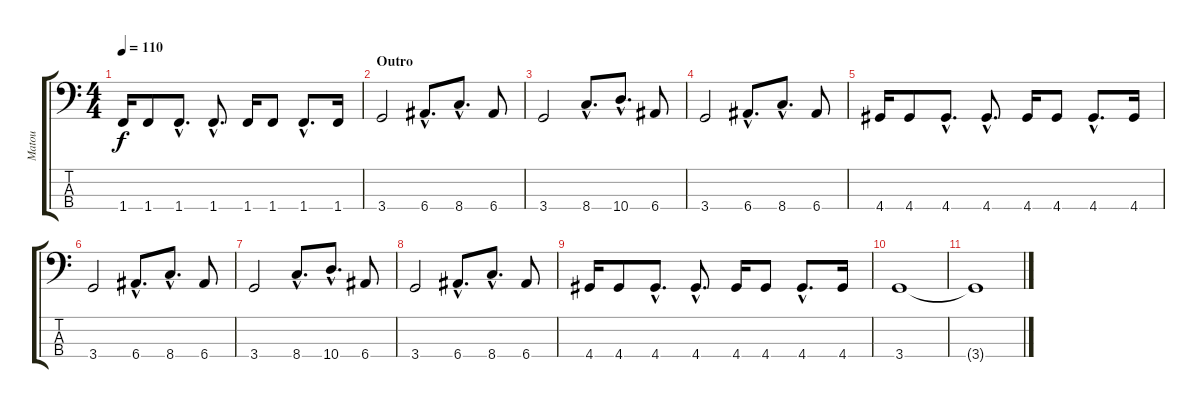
\track ("Matou" "Matou") {instrument slapbass2}
\staff {score tabs}
\tuning (G2 D2 A1 E1) {hide}
\ts (4 4)
\tempo 110
\clef f4
\ks c
1.4.16{dy f} 1.4.8 1.4{hac}.8{d} 1.4{hac}.8{d} 1.4.16 1.4.8 1.4{hac}.8{d} 1.4.16 |
\section ("" "Outro")
3.4.2 6.4{hac}.8{d} 8.4{hac}.8{d} 6.4.8 |
3.4.2 8.4{hac}.8{d} 10.4{hac}.8{d} 6.4.8 |
3.4.2 6.4{hac}.8{d} 8.4{hac}.8{d} 6.4.8 |
4.4.16 4.4.8 4.4{hac}.8{d} 4.4{hac}.8{d} 4.4.16 4.4.8 4.4{hac}.8{d} 4.4.16 |
3.4.2 6.4{hac}.8{d} 8.4{hac}.8{d} 6.4.8 |
3.4.2 8.4{hac}.8{d} 10.4{hac}.8{d} 6.4.8 |
3.4.2 6.4{hac}.8{d} 8.4{hac}.8{d} 6.4.8 |
4.4.16 4.4.8 4.4{hac}.8{d} 4.4{hac}.8{d} 4.4.16 4.4.8 4.4{hac}.8{d} 4.4.16 |
3.4.1 |
3.4{t}.1
